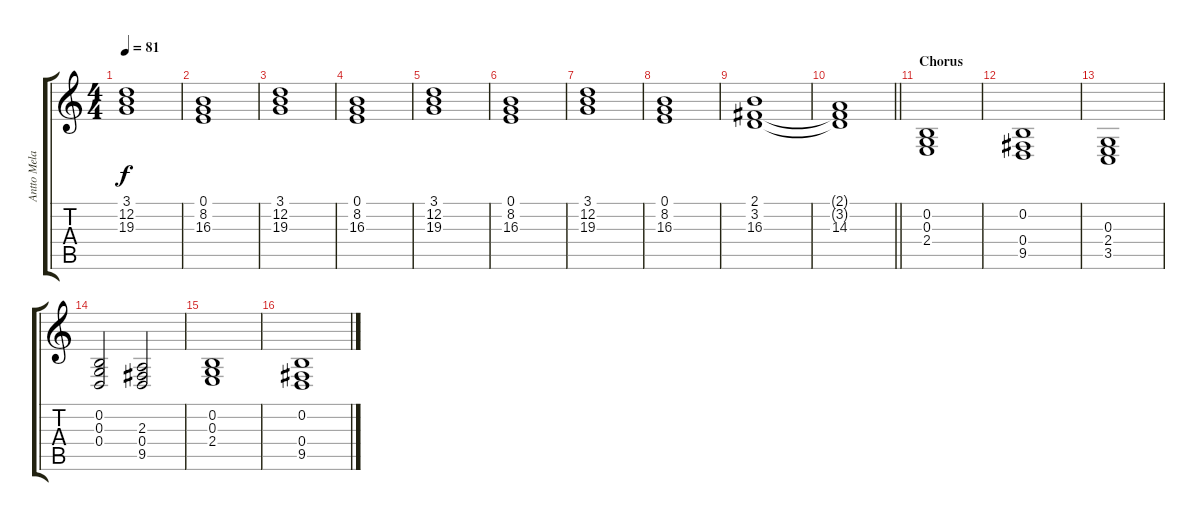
\track ("Antto Melasniemi (Keyboard)" "Antto Mela") {instrument pad2warm}
\staff {score tabs}
\tuning (E4 B3 G3 D3 A2 E2) {hide}
\ts (4 4)
\tempo 81
\clef g2
\ks c
(3.1 12.2 19.3).1{dy f} |
(0.1 8.2 16.3).1 |
(3.1 12.2 19.3).1 |
(0.1 8.2 16.3).1 |
(3.1 12.2 19.3).1 |
(0.1 8.2 16.3).1 |
(3.1 12.2 19.3).1 |
(0.1 8.2 16.3).1 |
(2.1 3.2 16.3).1 |
\barLineRight lightlight
(2.1{t} 3.2{t} 14.3).1 |
\section ("" "Chorus")
(0.2 0.3 2.4).1 |
(0.2 0.4 9.5).1 |
(0.3 2.4 3.5).1 |
(0.2 0.3 0.4).2 (2.3 0.4 9.5).2 |
(0.2 0.3 2.4).1 |
(0.2 0.4 9.5).1
